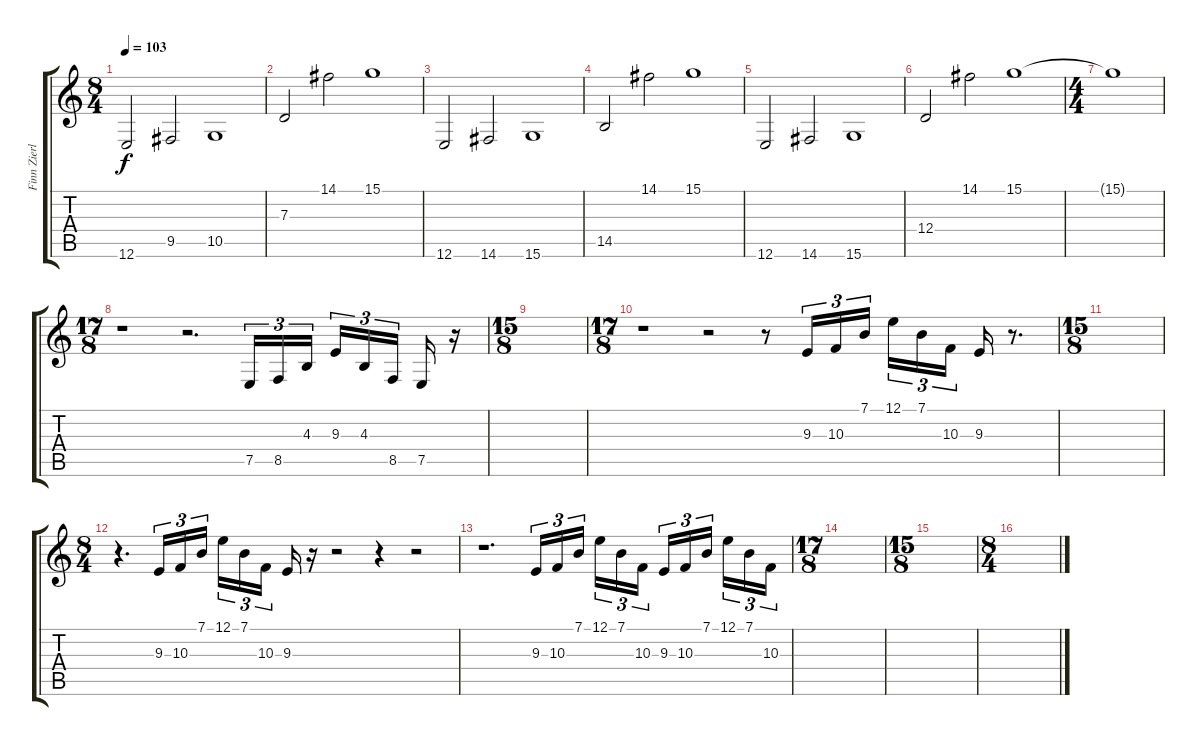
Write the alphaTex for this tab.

\track ("Finn Zierler - keyboards  " "Finn Zierl") {instrument celesta}
\staff {score tabs}
\tuning (E4 B3 G3 D3 A2 E2) {hide}
\ts (8 4)
\tempo 103
\clef g2
\ks c
12.6.2{dy f} 9.5.2 10.5.1 |
7.3.2 14.1.2 15.1.1 |
12.6.2 14.6.2 15.6.1 |
14.5.2 14.1.2 15.1.1 |
12.6.2 14.6.2 15.6.1 |
12.4.2 14.1.2 15.1.1{volume 0} |
\ts (4 4)
15.1{t}.1 |
\ts (17 8)
r.1{volume 6 instrument lead2sawtooth} r.2{d} 7.5.16{tu (3 2)} 8.5.16{tu (3 2)} 4.3.16{tu (3 2)} 9.3.16{tu (3 2)} 4.3.16{tu (3 2)} 8.5.16{tu (3 2)} 7.5.16 r.16 |
\ts (15 8)
|
\ts (17 8)
r.1 r.2 r.8 9.3.16{tu (3 2)} 10.3.16{tu (3 2)} 7.1.16{tu (3 2)} 12.1.16{tu (3 2)} 7.1.16{tu (3 2)} 10.3.16{tu (3 2)} 9.3.16 r.8{d} |
\ts (15 8)
|
\ts (8 4)
r.4{d} 9.3.16{tu (3 2)} 10.3.16{tu (3 2)} 7.1.16{tu (3 2)} 12.1.16{tu (3 2)} 7.1.16{tu (3 2)} 10.3.16{tu (3 2)} 9.3.16 r.16 r.2 r.4 r.2 |
r.1{d} 9.3.16{tu (3 2)} 10.3.16{tu (3 2)} 7.1.16{tu (3 2)} 12.1.16{tu (3 2)} 7.1.16{tu (3 2)} 10.3.16{tu (3 2)} 9.3.16{tu (3 2)} 10.3.16{tu (3 2)} 7.1.16{tu (3 2)} 12.1.16{tu (3 2)} 7.1.16{tu (3 2)} 10.3.16{tu (3 2)} |
\ts (17 8)
|
\ts (15 8)
|
\ts (8 4)
